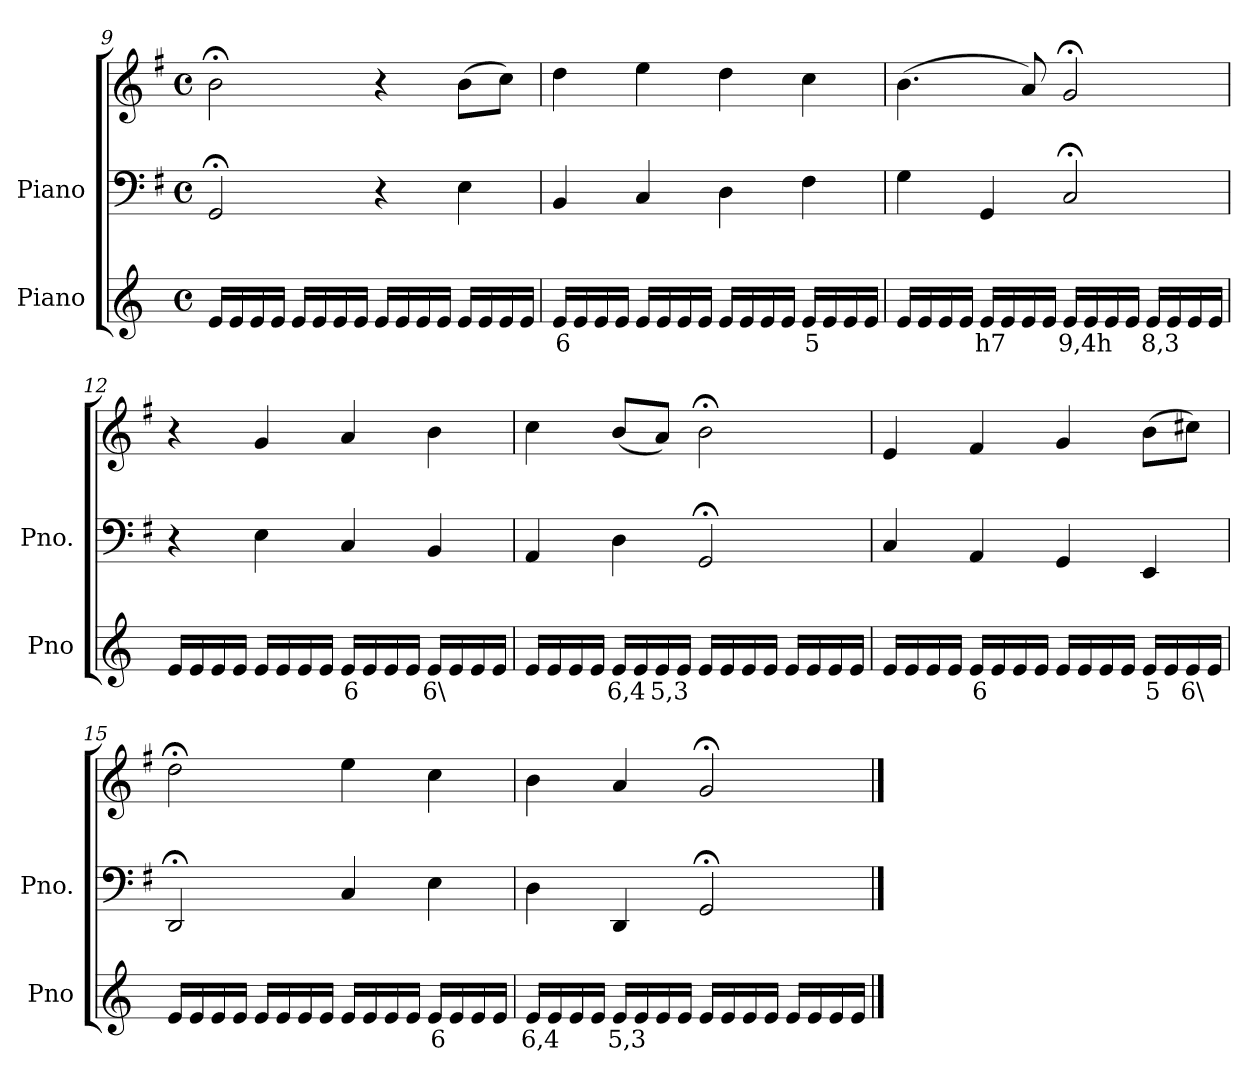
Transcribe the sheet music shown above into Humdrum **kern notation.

**kern	**text	**kern	**kern
*part2	*part2	*part1	*part1
*staff3	*staff3	*staff2	*staff1
*I"Piano	*	*I"Piano	*
*I'Pno	*	*I'Pno.	*
*clefG2	*	*clefF4	*clefG2
*k[]	*	*k[f#]	*k[f#]
*M4/4	*	*M4/4	*M4/4
*met(c)	*	*met(c)	*met(c)
=9	=9	=9	=9
16e/LL	.	2GG;</	2b;<\
16e/	.	.	.
16e/	.	.	.
16e/JJ	.	.	.
16e/LL	.	.	.
16e/	.	.	.
16e/	.	.	.
16e/JJ	.	.	.
16e/LL	.	4r	4r
16e/	.	.	.
16e/	.	.	.
16e/JJ	.	.	.
16e/LL	.	4E\	(>8b\L
16e/	.	.	.
16e/	.	.	8cc\J)
16e/JJ	.	.	.
=10	=10	=10	=10
!	!LO:LY:b	!	!
16e/LL	6	4BB/	4dd\
16e/	.	.	.
16e/	.	.	.
16e/JJ	.	.	.
16e/LL	.	4C/	4ee\
16e/	.	.	.
16e/	.	.	.
16e/JJ	.	.	.
16e/LL	.	4D\	4dd\
16e/	.	.	.
16e/	.	.	.
16e/JJ	.	.	.
!	!LO:LY:b	!	!
16e/LL	5	4F#\	4cc\
16e/	.	.	.
16e/	.	.	.
16e/JJ	.	.	.
=11	=11	=11	=11
16e/LL	.	4G\	(>4.b\
16e/	.	.	.
16e/	.	.	.
16e/JJ	.	.	.
!	!LO:LY:b	!	!
16e/LL	h7	4GG/	.
16e/	.	.	.
16e/	.	.	8a/)
16e/JJ	.	.	.
!	!LO:LY:b	!	!
16e/LL	9,4h	2C;</	2g;</
16e/	.	.	.
16e/	.	.	.
16e/JJ	.	.	.
!	!LO:LY:b	!	!
16e/LL	8,3	.	.
16e/	.	.	.
16e/	.	.	.
16e/JJ	.	.	.
=12	=12	=12	=12
16e/LL	.	4r	4r
16e/	.	.	.
16e/	.	.	.
16e/JJ	.	.	.
16e/LL	.	4E\	4g/
16e/	.	.	.
16e/	.	.	.
16e/JJ	.	.	.
!	!LO:LY:b	!	!
16e/LL	6	4C/	4a/
16e/	.	.	.
16e/	.	.	.
16e/JJ	.	.	.
!	!LO:LY:b	!	!
16e/LL	6\	4BB/	4b\
16e/	.	.	.
16e/	.	.	.
16e/JJ	.	.	.
=13	=13	=13	=13
16e/LL	.	4AA/	4cc\
16e/	.	.	.
16e/	.	.	.
16e/JJ	.	.	.
!	!LO:LY:b	!	!
16e/LL	6,4	4D\	(<8b/L
16e/	.	.	.
!	!LO:LY:b	!	!
16e/	5,3	.	8a/J)
16e/JJ	.	.	.
16e/LL	.	2GG;</	2b;<\
16e/	.	.	.
16e/	.	.	.
16e/JJ	.	.	.
16e/LL	.	.	.
16e/	.	.	.
16e/	.	.	.
16e/JJ	.	.	.
=14	=14	=14	=14
16e/LL	.	4C/	4e/
16e/	.	.	.
16e/	.	.	.
16e/JJ	.	.	.
!	!LO:LY:b	!	!
16e/LL	6	4AA/	4f#/
16e/	.	.	.
16e/	.	.	.
16e/JJ	.	.	.
16e/LL	.	4GG/	4g/
16e/	.	.	.
16e/	.	.	.
16e/JJ	.	.	.
!	!LO:LY:b	!	!
16e/LL	5	4EE/	(>8b\L
16e/	.	.	.
!	!LO:LY:b	!	!
16e/	6\	.	8cc#X\J)
16e/JJ	.	.	.
=15	=15	=15	=15
16e/LL	.	2DD;</	2dd;<\
16e/	.	.	.
16e/	.	.	.
16e/JJ	.	.	.
16e/LL	.	.	.
16e/	.	.	.
16e/	.	.	.
16e/JJ	.	.	.
16e/LL	.	4C/	4ee\
16e/	.	.	.
16e/	.	.	.
16e/JJ	.	.	.
!	!LO:LY:b	!	!
16e/LL	6	4E\	4cc\
16e/	.	.	.
16e/	.	.	.
16e/JJ	.	.	.
=16	=16	=16	=16
!	!LO:LY:b	!	!
16e/LL	6,4	4D\	4b\
16e/	.	.	.
16e/	.	.	.
16e/JJ	.	.	.
!	!LO:LY:b	!	!
16e/LL	5,3	4DD/	4a/
16e/	.	.	.
16e/	.	.	.
16e/JJ	.	.	.
16e/LL	.	2GG;</	2g;</
16e/	.	.	.
16e/	.	.	.
16e/JJ	.	.	.
16e/LL	.	.	.
16e/	.	.	.
16e/	.	.	.
16e/JJ	.	.	.
==	==	==	==
*-	*-	*-	*-
